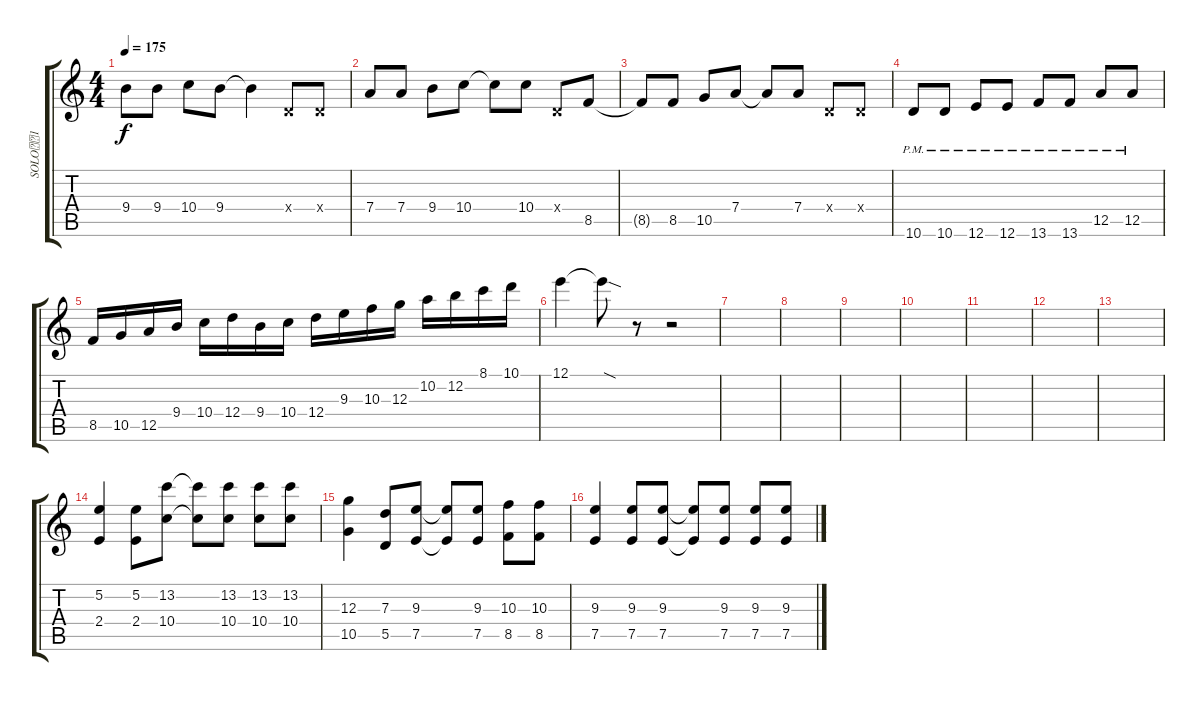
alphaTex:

\track ("SOLO1" "SOLO1") {instrument distortionguitar}
\staff {score tabs}
\tuning (E4 B3 G3 D3 A2 E2) {hide}
\ts (4 4)
\tempo 175
\clef g2
\ks c
9.4{t}.8{dy f} 9.4.8 10.4.8 9.4.8 9.4{t}.4 0.4{x}.8 0.4{x}.8 |
7.4.8 7.4.8 9.4.8 10.4.8 10.4{t}.8 10.4.8 0.4{x}.8 8.5.8 |
8.5{t}.8 8.5.8 10.5.8 7.4.8 7.4{t}.8 7.4.8 0.4{x}.8 0.4{x}.8 |
10.6{pm}.8 10.6{pm}.8 12.6{pm}.8 12.6{pm}.8 13.6{pm}.8 13.6{pm}.8 12.5{pm}.8 12.5{pm}.8 |
8.5.16 10.5.16 12.5.16 9.4.16 10.4.16 12.4.16 9.4.16 10.4.16 12.4.16 9.3.16 10.3.16 12.3.16 10.2.16 12.2.16 8.1.16 10.1.16 |
12.1.4 12.1{sod t}.8 r.8 r.2 |
|
|
|
|
|
|
|
(5.2 2.4).4 (5.2 2.4).8 (13.2 10.4).8 (13.2{t} 10.4{t}).8 (13.2 10.4).8 (13.2 10.4).8 (13.2 10.4).8 |
(12.3 10.5).4 (7.3 5.5).8 (9.3 7.5).8 (9.3{t} 7.5{t}).8 (9.3 7.5).8 (10.3 8.5).8 (10.3 8.5).8 |
(9.3 7.5).4 (9.3 7.5).8 (9.3 7.5).8 (9.3{t} 7.5{t}).8 (9.3 7.5).8 (9.3 7.5).8 (9.3 7.5).8
